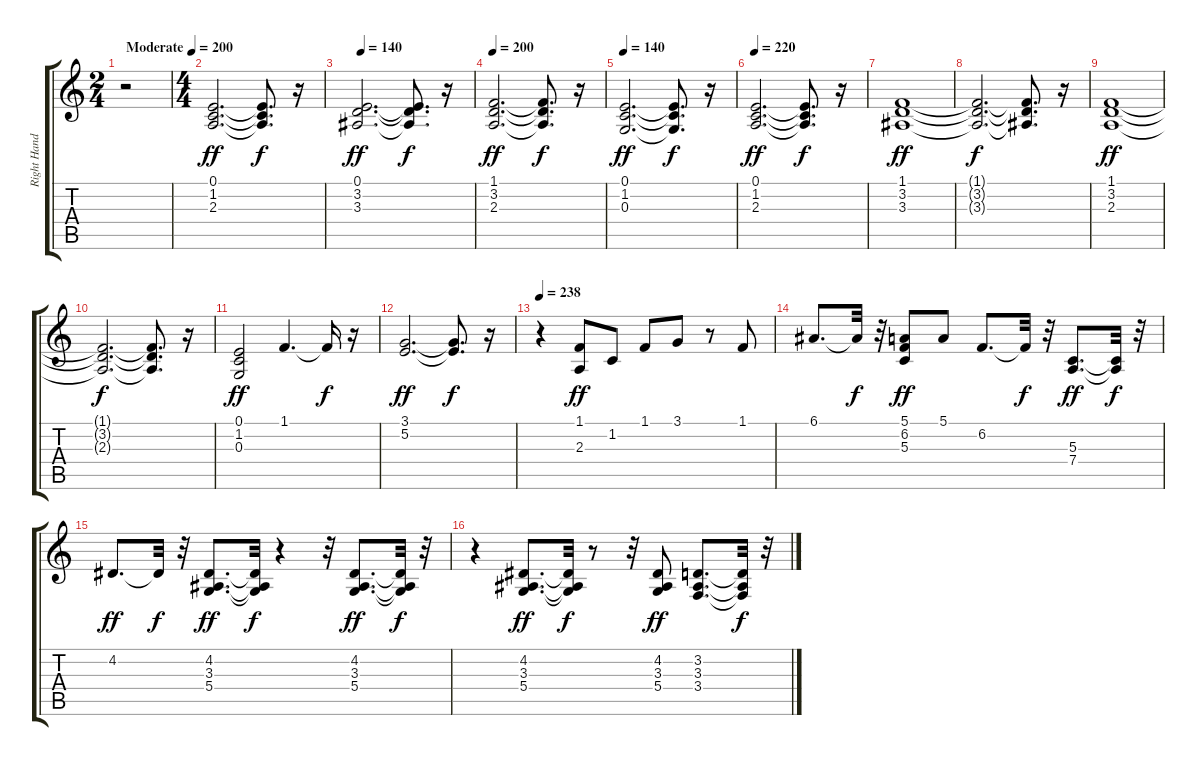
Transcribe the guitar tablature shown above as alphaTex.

\track ("Right Hand" "Right Hand") {instrument acousticgrandpiano}
\staff {score tabs}
\tuning (E4 B3 G3 D3 A2 E2) {hide}
\ts (2 4)
\tempo (200 "Moderate")
\clef g2
\ks c
r.2{dy ff instrument acousticgrandpiano} |
\ts (4 4)
(0.1 1.2 2.3).2{d} (0.1{t} 1.2{t} 2.3{t}).8{d dy f} r.16 |
\tempo 140
(0.1 3.2 3.3).2{d dy ff} (0.1{t} 3.2{t} 3.3{t}).8{d dy f} r.16 |
\tempo 200
(1.1 3.2 2.3).2{d dy ff} (1.1{t} 3.2{t} 2.3{t}).8{d dy f} r.16 |
\tempo 140
(0.1 1.2 0.3).2{d dy ff} (0.1{t} 1.2{t} 0.3{t}).8{d dy f} r.16 |
\tempo 220
(0.1 1.2 2.3).2{d dy ff} (0.1{t} 1.2{t} 2.3{t}).8{d dy f} r.16 |
(1.1 3.2 3.3).1{dy ff} |
(1.1{t} 3.2{t} 3.3{t}).2{d dy f} (1.1{t} 3.2{t} 3.3{t}).8{d} r.16 |
(1.1 3.2 2.3).1{dy ff} |
(1.1{t} 3.2{t} 2.3{t}).2{d dy f} (1.1{t} 3.2{t} 2.3{t}).8{d} r.16 |
(0.1 1.2 0.3).2{dy ff} 1.1.4{d} 1.1{t}.16{dy f} r.16 |
(3.1 5.2).2{d dy ff} (3.1{t} 5.2{t}).8{d dy f} r.16 |
\tempo 238
r.4 (1.1 2.3).8{dy ff} 1.2.8 1.1.8 3.1.8 r.8 1.1.8 |
6.1.8{d} 6.1{t}.32{dy f} r.32 (5.1 6.2 5.3).8{dy ff} 5.1.8 6.2.8{d} 6.2{t}.32{dy f} r.32 (5.3 7.4).8{d dy ff} (5.3{t} 7.4{t}).32{dy f} r.32 |
4.2.8{d dy ff} 4.2{t}.32{dy f} r.32 (4.2 3.3 5.4).8{d dy ff} (4.2{t} 3.3{t} 5.4{t}).32{dy f} r.4 r.32 (4.2 3.3 5.4).8{d dy ff} (4.2{t} 3.3{t} 5.4{t}).32{dy f} r.32 |
r.4 (4.2 3.3 5.4).8{d dy ff} (4.2{t} 3.3{t} 5.4{t}).32{dy f} r.8 r.32 (4.2 3.3 5.4).8{dy ff} (3.2 3.3 3.4).8{d} (3.2{t} 3.3{t} 3.4{t}).32{dy f} r.32
